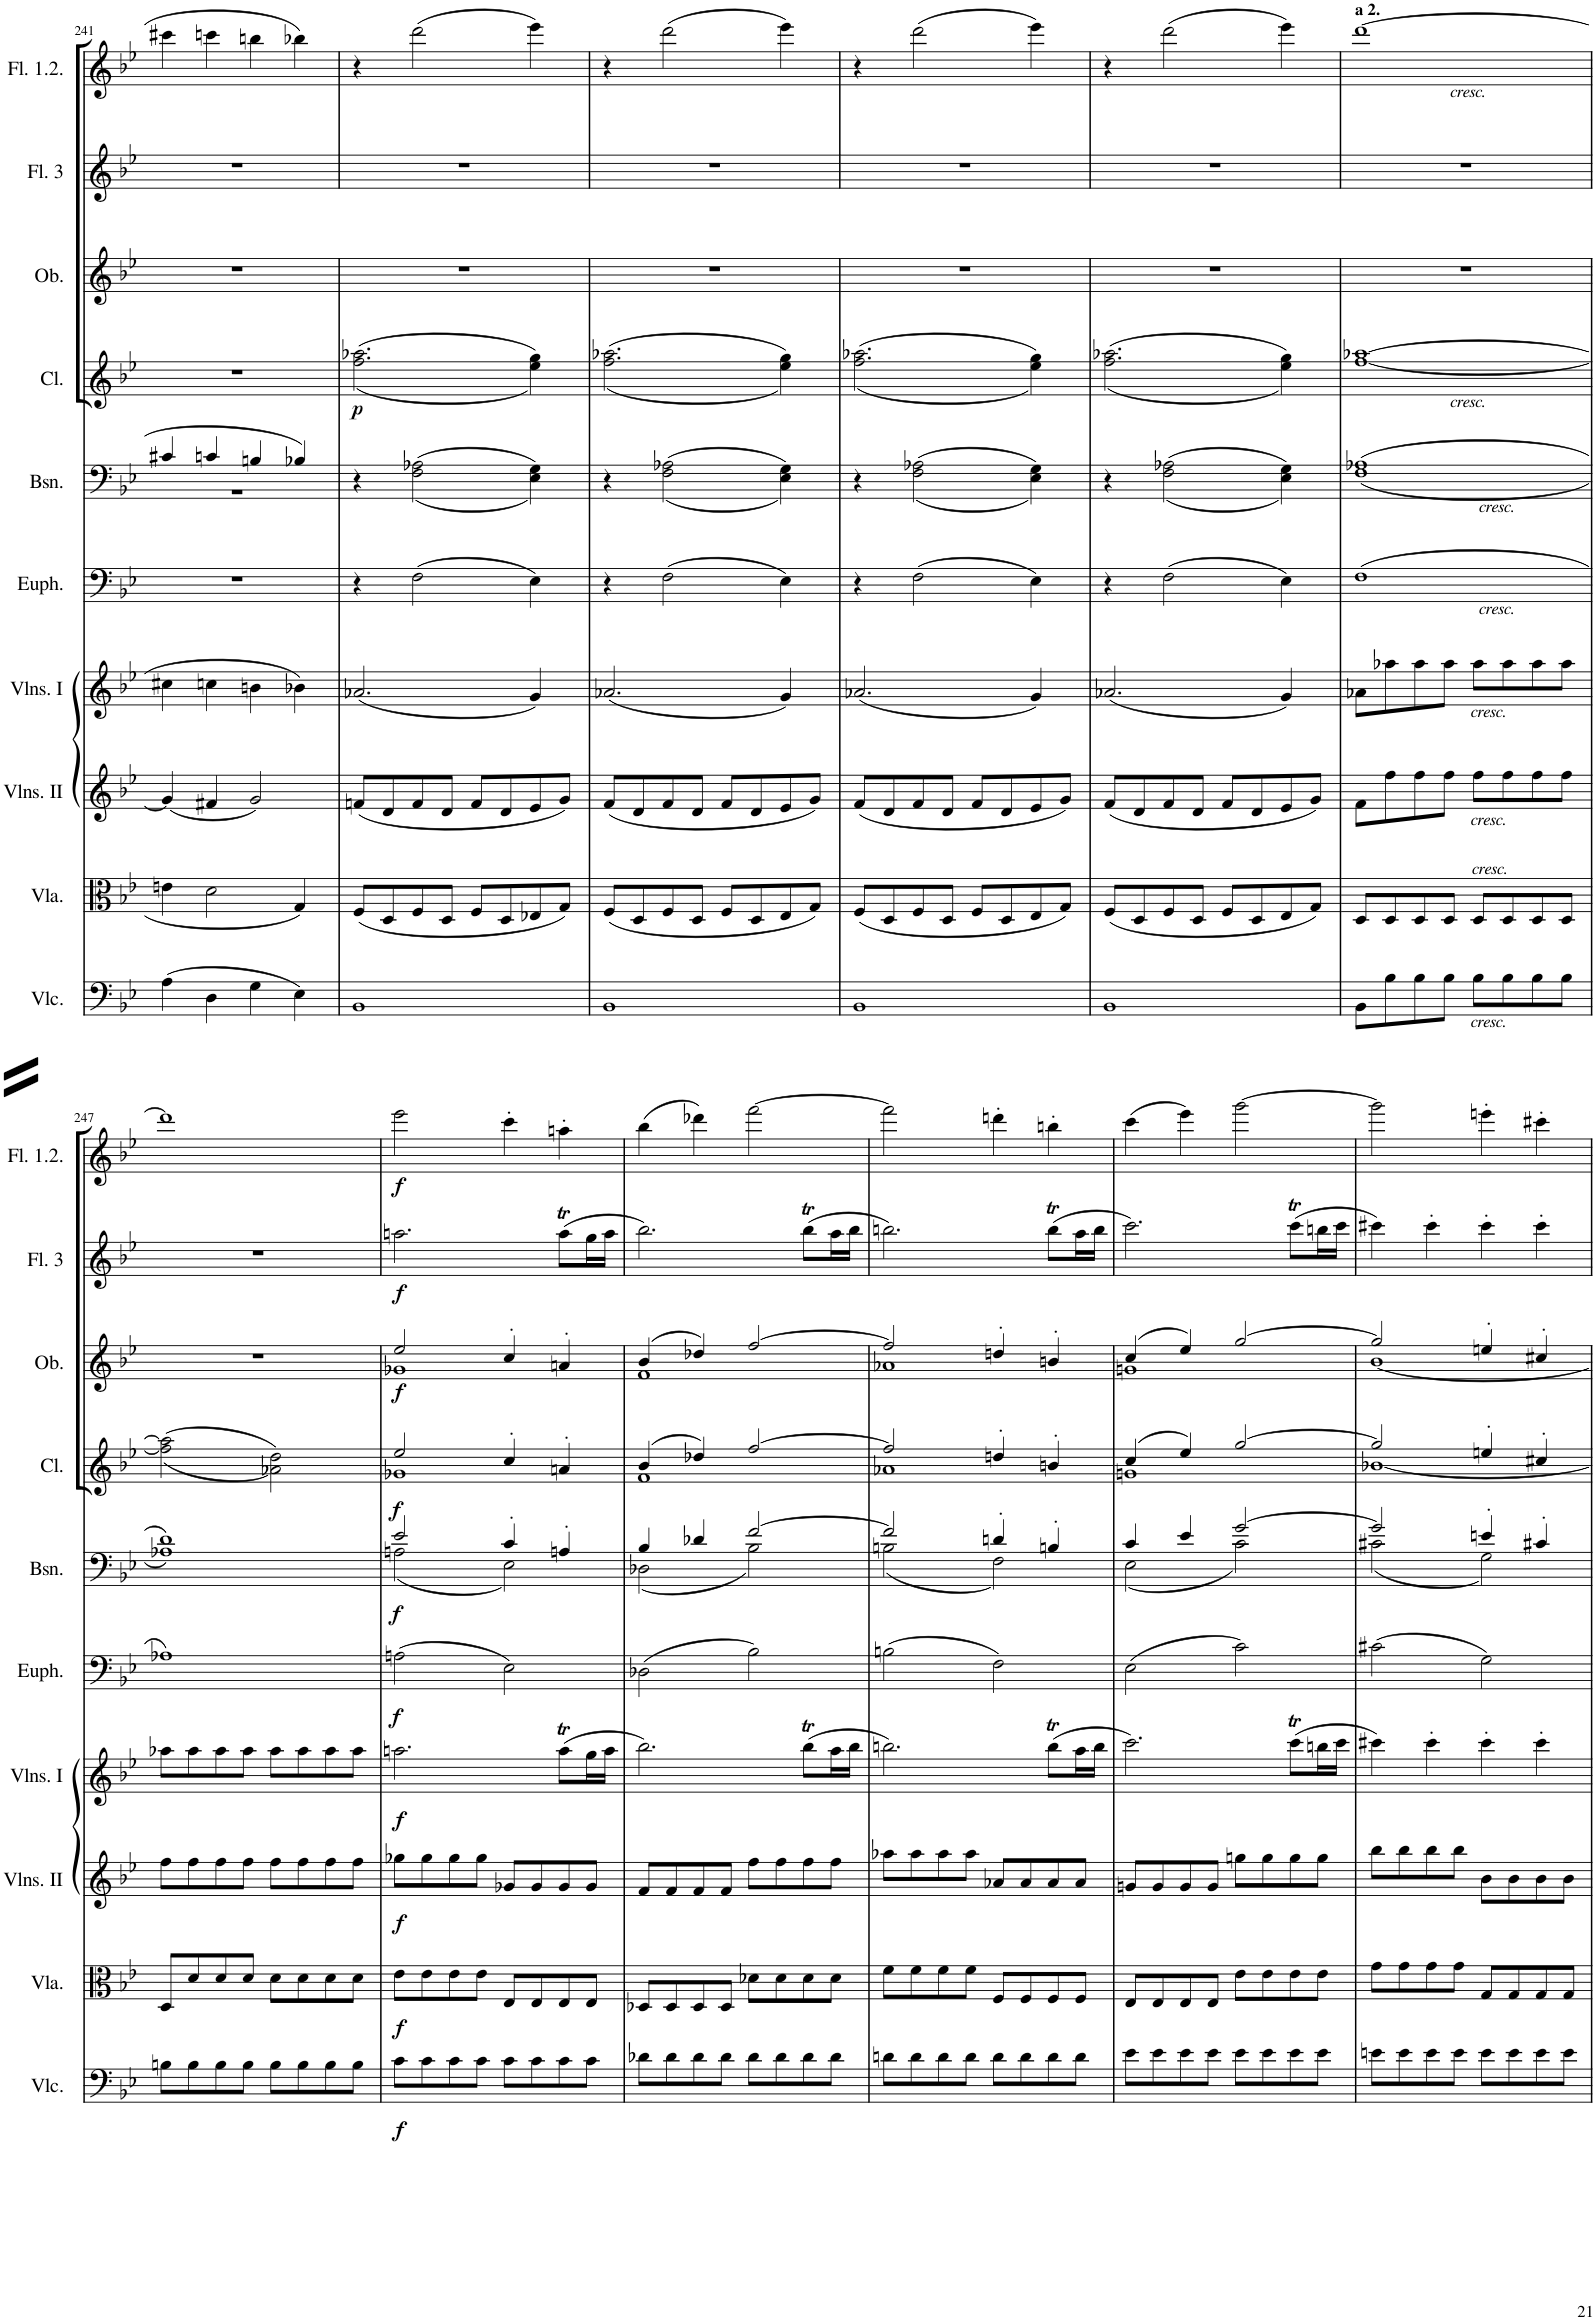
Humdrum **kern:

**kern	**dynam	**kern	**dynam	**kern	**dynam	**kern	**dynam	**kern	**dynam	**kern	**dynam	**kern	**dynam	**kern	**dynam	**kern	**dynam	**kern	**kern	**dynam
*part10	*part10	*part9	*part9	*part8	*part8	*part7	*part7	*part6	*part6	*part5	*part5	*part4	*part4	*part3	*part3	*part2	*part2	*part1	*part1	*part1
*staff11	*staff11	*staff10	*staff10	*staff9	*staff9	*staff8	*staff8	*staff7	*staff7	*staff6	*staff6	*staff5	*staff5	*staff4	*staff4	*staff3	*staff3	*staff2	*staff1	*staff1/2
*I"Violoncello.	*	*I"Viola.	*	*I"Violins II	*	*I"Violins I	*	*I"Euphonium	*	*I"Bassoon	*	*I"Clarinetti in B.	*	*I"Oboi.	*	*I"Flute 3	*	*I"Flute 1.2.	*	*
*I'Vlc.	*	*I'Vla.	*	*I'Vlns. II	*	*I'Vlns. I	*	*I'Euph.	*	*I'Bsn.	*	*I'Cl.	*	*I'Ob.	*	*I'Fl. 3	*	*I'Fl. 1.2.	*	*
!!LO:PB:g=z
*clefF4	*	*clefC3	*	*clefG2	*	*clefG2	*	*clefF4	*	*clefF4	*	*clefG2	*	*clefG2	*	*clefG2	*	*clefG2	*clefG2	*
*	*	*	*	*	*	*	*	*	*	*	*	*Trd1c2	*	*	*	*	*	*	*	*
*k[b-e-]	*	*k[b-e-]	*	*k[b-e-]	*	*k[b-e-]	*	*k[b-e-]	*	*k[b-e-]	*	*k[b-e-]	*	*k[b-e-]	*	*k[b-e-]	*	*k[b-e-]	*k[b-e-]	*
*M2/2	*	*M2/2	*	*M2/2	*	*M2/2	*	*M2/2	*	*M2/2	*	*M2/2	*	*M2/2	*	*M2/2	*	*M2/2	*M2/2	*
*met(c|)	*	*met(c|)	*	*met(c|)	*	*met(c|)	*	*met(c|)	*	*met(c|)	*	*met(c|)	*	*met(c|)	*	*met(c|)	*	*met(c|)	*met(c|)	*
=241	=241	=241	=241	=241	=241	=241	=241	=241	=241	=241	=241	=241	=241	=241	=241	=241	=241	=241	=241	=241
*	*	*	*	*	*	*	*	*	*	*^	*	*	*	*	*	*	*	*	*	*
(4A\	.	4en\	.	(4g/]	.	4cc#X\	.	1r	.	4c#X/	1r	.	1r	.	1r	.	1r	.	1r	4ccc#X\	.
4D\	.	2d\	.	4f#X/	.	4ccn\	.	.	.	4cn/	.	.	.	.	.	.	.	.	.	4cccn\	.
4G\	.	.	.	2g/)	.	4bn\	.	.	.	4Bn/	.	.	.	.	.	.	.	.	.	4bbn\	.
4E-\)	.	4G/	.	.	.	4b-X\	.	.	.	4B-X/	.	.	.	.	.	.	.	.	.	4bb-X\	.
*	*	*	*	*	*	*	*	*	*	*v	*v	*	*	*	*	*	*	*	*	*	*
=242	=242	=242	=242	=242	=242	=242	=242	=242	=242	=242	=242	=242	=242	=242	=242	=242	=242	=242	=242	=242
!	!	!	!	!	!	!	!	!	!	!	!	!	!LO:DY:b	!	!	!	!	!	!	!
1BB-	.	(8F/L	.	(8fn/L	.	(2.a-X/	.	4r	.	4r	.	(<(2.ff\ 2.aa-X\	p	1r	.	1r	.	1r	4r	.
.	.	8D/	.	8d/	.	.	.	.	.	.	.	.	.	.	.	.	.	.	.	.
.	.	8F/	.	8f/	.	.	.	(2F\	.	(<(2F\ 2A-X\	.	.	.	.	.	.	.	.	(2ddd\	.
.	.	8D/J	.	8d/J	.	.	.	.	.	.	.	.	.	.	.	.	.	.	.	.
.	.	8F/L	.	8f/L	.	.	.	.	.	.	.	.	.	.	.	.	.	.	.	.
.	.	8D/	.	8d/	.	.	.	.	.	.	.	.	.	.	.	.	.	.	.	.
.	.	8E-X/	.	8e-/	.	4g/)	.	4E-\)	.	4E-\ 4G\))	.	4ee-\ 4gg\))	.	.	.	.	.	.	4eee-\)	.
.	.	8G/J)	.	8g/J)	.	.	.	.	.	.	.	.	.	.	.	.	.	.	.	.
=243	=243	=243	=243	=243	=243	=243	=243	=243	=243	=243	=243	=243	=243	=243	=243	=243	=243	=243	=243	=243
1BB-	.	(8F/L	.	(8f/L	.	(2.a-X/	.	4r	.	4r	.	(<(2.ff\ 2.aa-X\	.	1r	.	1r	.	1r	4r	.
.	.	8D/	.	8d/	.	.	.	.	.	.	.	.	.	.	.	.	.	.	.	.
.	.	8F/	.	8f/	.	.	.	(2F\	.	((<2F\ 2A-X\	.	.	.	.	.	.	.	.	(2ddd\	.
.	.	8D/J	.	8d/J	.	.	.	.	.	.	.	.	.	.	.	.	.	.	.	.
.	.	8F/L	.	8f/L	.	.	.	.	.	.	.	.	.	.	.	.	.	.	.	.
.	.	8D/	.	8d/	.	.	.	.	.	.	.	.	.	.	.	.	.	.	.	.
.	.	8E-/	.	8e-/	.	4g/)	.	4E-\)	.	4E-\ 4G\))	.	4ee-\ 4gg\))	.	.	.	.	.	.	4eee-\)	.
.	.	8G/J)	.	8g/J)	.	.	.	.	.	.	.	.	.	.	.	.	.	.	.	.
=244	=244	=244	=244	=244	=244	=244	=244	=244	=244	=244	=244	=244	=244	=244	=244	=244	=244	=244	=244	=244
1BB-	.	(8F/L	.	(8f/L	.	(2.a-X/	.	4r	.	4r	.	(<(2.ff\ 2.aa-X\	.	1r	.	1r	.	1r	4r	.
.	.	8D/	.	8d/	.	.	.	.	.	.	.	.	.	.	.	.	.	.	.	.
.	.	8F/	.	8f/	.	.	.	(2F\	.	(<(2F\ 2A-X\	.	.	.	.	.	.	.	.	(2ddd\	.
.	.	8D/J	.	8d/J	.	.	.	.	.	.	.	.	.	.	.	.	.	.	.	.
.	.	8F/L	.	8f/L	.	.	.	.	.	.	.	.	.	.	.	.	.	.	.	.
.	.	8D/	.	8d/	.	.	.	.	.	.	.	.	.	.	.	.	.	.	.	.
.	.	8E-/	.	8e-/	.	4g/)	.	4E-\)	.	4E-\ 4G\))	.	4ee-\ 4gg\))	.	.	.	.	.	.	4eee-\)	.
.	.	8G/J)	.	8g/J)	.	.	.	.	.	.	.	.	.	.	.	.	.	.	.	.
=245	=245	=245	=245	=245	=245	=245	=245	=245	=245	=245	=245	=245	=245	=245	=245	=245	=245	=245	=245	=245
1BB-	.	(8F/L	.	(8f/L	.	(2.a-X/	.	4r	.	4r	.	(<(2.ff\ 2.aa-X\	.	1r	.	1r	.	1r	4r	.
.	.	8D/	.	8d/	.	.	.	.	.	.	.	.	.	.	.	.	.	.	.	.
.	.	8F/	.	8f/	.	.	.	(2F\	.	((<2F\ 2A-X\	.	.	.	.	.	.	.	.	(2ddd\	.
.	.	8D/J	.	8d/J	.	.	.	.	.	.	.	.	.	.	.	.	.	.	.	.
.	.	8F/L	.	8f/L	.	.	.	.	.	.	.	.	.	.	.	.	.	.	.	.
.	.	8D/	.	8d/	.	.	.	.	.	.	.	.	.	.	.	.	.	.	.	.
.	.	8E-/	.	8e-/	.	4g/)	.	4E-\)	.	4E-\ 4G\))	.	4ee-\ 4gg\))	.	.	.	.	.	.	4eee-\)	.
.	.	8G/J)	.	8g/J)	.	.	.	.	.	.	.	.	.	.	.	.	.	.	.	.
=246	=246	=246	=246	=246	=246	=246	=246	=246	=246	=246	=246	=246	=246	=246	=246	=246	=246	=246	=246	=246
!	!	!	!	!	!	!	!	!	!	!	!	!	!	!	!	!	!	!	!LO:TX:b:i:t=cresc.	!
!	!	!	!	!	!	!	!	!	!	!	!	!	!	!	!	!	!	!	!LO:TX:a:B:t=a 2.	!
!	!	!	!	!	!	!	!	!	!	!	!	!LO:TX:b:i:t=cresc.	!	!	!	!	!	!	!	!
*	*	*	*	*	*	*	*	*^	*	*^	*	*	*	*	*	*	*	*	*	*
8BB-'~\L	.	8D'/L	.	8f'~\L	.	8a-X'~\L	.	(1F	2ryy	.	((<1F 1A-X	2ryy	.	[1ff [1aa-X	.	1r	.	1r	.	1r	[1ddd	.
8B-'\	.	8D'/	.	8ff'\	.	8aa-X'\	.	.	.	.	.	.	.	.	.	.	.	.	.	.	.	.
8B-'\	.	8D'/	.	8ff'\	.	8aa-'\	.	.	.	.	.	.	.	.	.	.	.	.	.	.	.	.
8B-'\J	.	8D'/J	.	8ff'\J	.	8aa-'\J	.	.	.	.	.	.	.	.	.	.	.	.	.	.	.	.
!	!	!	!	!	!	!	!	!	!	!	!	!LO:TX:b:i:t=cresc.	!	!	!	!	!	!	!	!	!	!
!	!	!	!	!	!	!	!	!	!LO:TX:b:i:t=cresc.	!	!	!	!	!	!	!	!	!	!	!	!	!
!	!	!	!	!	!	!LO:TX:b:i:t=cresc.	!	!	!	!	!	!	!	!	!	!	!	!	!	!	!	!
!	!	!	!	!LO:TX:b:i:t=cresc.	!	!	!	!	!	!	!	!	!	!	!	!	!	!	!	!	!	!
!	!	!LO:TX:a:i:t=cresc.	!	!	!	!	!	!	!	!	!	!	!	!	!	!	!	!	!	!	!	!
!LO:TX:b:i:t=cresc.	!	!	!	!	!	!	!	!	!	!	!	!	!	!	!	!	!	!	!	!	!	!
8B-'\L	.	8D'/L	.	8ff'\L	.	8aa-'\L	.	.	2ryy	.	.	2ryy	.	.	.	.	.	.	.	.	.	.
8B-'\	.	8D'/	.	8ff'\	.	8aa-'\	.	.	.	.	.	.	.	.	.	.	.	.	.	.	.	.
8B-'\	.	8D'/	.	8ff'\	.	8aa-'\	.	.	.	.	.	.	.	.	.	.	.	.	.	.	.	.
8B-'\J	.	8D'/J	.	8ff'\J	.	8aa-'\J	.	.	.	.	.	.	.	.	.	.	.	.	.	.	.	.
*	*	*	*	*	*	*	*	*v	*v	*	*	*	*	*	*	*	*	*	*	*	*	*
*	*	*	*	*	*	*	*	*	*	*v	*v	*	*	*	*	*	*	*	*	*	*
!!LO:LB:g=z
=247	=247	=247	=247	=247	=247	=247	=247	=247	=247	=247	=247	=247	=247	=247	=247	=247	=247	=247	=247	=247
8Bn'\L	.	8D'/L	.	8ff'\L	.	8aa-X'\L	.	1A-X)	.	1A-X 1d))	.	(<(2ff\] 2aa-\]	.	1r	.	1r	.	1r	1ddd]	.
8B'\	.	8d'/	.	8ff'\	.	8aa-'\	.	.	.	.	.	.	.	.	.	.	.	.	.	.
8B'\	.	8d'/	.	8ff'\	.	8aa-'\	.	.	.	.	.	.	.	.	.	.	.	.	.	.
8B'\J	.	8d'/J	.	8ff'\J	.	8aa-'\J	.	.	.	.	.	.	.	.	.	.	.	.	.	.
8B'\L	.	8d'\L	.	8ff'\L	.	8aa-'\L	.	.	.	.	.	2a-X\ 2dd\))	.	.	.	.	.	.	.	.
8B'\	.	8d'\	.	8ff'\	.	8aa-'\	.	.	.	.	.	.	.	.	.	.	.	.	.	.
8B'\	.	8d'\	.	8ff'\	.	8aa-'\	.	.	.	.	.	.	.	.	.	.	.	.	.	.
8B'\J	.	8d'\J	.	8ff'\J	.	8aa-'\J	.	.	.	.	.	.	.	.	.	.	.	.	.	.
=248	=248	=248	=248	=248	=248	=248	=248	=248	=248	=248	=248	=248	=248	=248	=248	=248	=248	=248	=248	=248
*	*	*	*	*	*	*	*	*	*	*^	*	*^	*	*^	*	*	*	*	*	*
!	!LO:DY:b	!	!LO:DY:b	!	!LO:DY:b	!	!LO:DY:b	!	!LO:DY:b	!	!	!LO:DY:b	!	!	!LO:DY:b	!	!	!LO:DY:b	!	!LO:DY:b	!	!	!LO:DY:b=2
!	!	!	!	!	!	!	!	!	!	!	!	!	!	!	!	!	!	!	!	!	!	!	!LO:DY:n=1:b
8c'\L	f	8e-'\L	f	8gg-X'\L	f	2.aan\	f	(2An\	f	2e-/	(2An\	f	2ee-/	1g-X	f	2ee-/	1g-X	f	2.aan\	f	2.aan	2eee-\	f f
8c'\	.	8e-'\	.	8gg-'\	.	.	.	.	.	.	.	.	.	.	.	.	.	.	.	.	.	.	.
8c'\	.	8e-'\	.	8gg-'\	.	.	.	.	.	.	.	.	.	.	.	.	.	.	.	.	.	.	.
8c'\J	.	8e-'\J	.	8gg-'\J	.	.	.	.	.	.	.	.	.	.	.	.	.	.	.	.	.	.	.
8c'\L	.	8E-'/L	.	8g-X'/L	.	.	.	2E-\)	.	4c'/	2E-\)	.	4cc'/	.	.	4cc'/	.	.	.	.	.	4ccc'\	.
8c'\	.	8E-'/	.	8g-'/	.	.	.	.	.	.	.	.	.	.	.	.	.	.	.	.	.	.	.
8c'\	.	8E-'/	.	8g-'/	.	(8aat\L	.	.	.	4An'/	.	.	4an'/	.	.	4an'/	.	.	(8aat\L	.	8aat\L	4aan'\	.
8c'\J	.	8E-'/J	.	8g-'/J	.	16gg\L	.	.	.	.	.	.	.	.	.	.	.	.	16gg\L	.	16gg\L	.	.
.	.	.	.	.	.	16aa\JJ	.	.	.	.	.	.	.	.	.	.	.	.	16aa\JJ	.	16aa\JJ	.	.
=249	=249	=249	=249	=249	=249	=249	=249	=249	=249	=249	=249	=249	=249	=249	=249	=249	=249	=249	=249	=249	=249	=249	=249
8d-X'\L	.	8D-X'/L	.	8f'/L	.	2.bb-\)	.	(2D-X\	.	4B-/	(2D-X\	.	(4b-/	1f	.	(4b-/	1f	.	2.bb-\)	.	2.bb-	(4bb-\	.
8d-'\	.	8D-'/	.	8f'/	.	.	.	.	.	.	.	.	.	.	.	.	.	.	.	.	.	.	.
8d-'\	.	8D-'/	.	8f'/	.	.	.	.	.	4d-X/	.	.	4dd-X/)	.	.	4dd-X/)	.	.	.	.	.	4ddd-X\)	.
8d-'\J	.	8D-'/J	.	8f'/J	.	.	.	.	.	.	.	.	.	.	.	.	.	.	.	.	.	.	.
8d-'\L	.	8d-X'\L	.	8ff'\L	.	.	.	2B-\)	.	[2f/	2B-\)	.	[2ff/	.	.	[2ff/	.	.	.	.	.	[2fff\	.
8d-'\	.	8d-'\	.	8ff'\	.	.	.	.	.	.	.	.	.	.	.	.	.	.	.	.	.	.	.
8d-'\	.	8d-'\	.	8ff'\	.	(8bb-T\L	.	.	.	.	.	.	.	.	.	.	.	.	(8bb-T\L	.	8bb-T\L	.	.
8d-'\J	.	8d-'\J	.	8ff'\J	.	16aa\L	.	.	.	.	.	.	.	.	.	.	.	.	16aa\L	.	16aa\L	.	.
.	.	.	.	.	.	16bb-\JJ	.	.	.	.	.	.	.	.	.	.	.	.	16bb-\JJ	.	16bb-\JJ	.	.
=250	=250	=250	=250	=250	=250	=250	=250	=250	=250	=250	=250	=250	=250	=250	=250	=250	=250	=250	=250	=250	=250	=250	=250
8dn'\L	.	8f'\L	.	8aa-X'\L	.	2.bbn\)	.	(2Bn\	.	2f/]	(2Bn\	.	2ff/]	1a-X	.	2ff/]	1a-X	.	2.bbn\)	.	2.bbn	2fff\]	.
8d'\	.	8f'\	.	8aa-'\	.	.	.	.	.	.	.	.	.	.	.	.	.	.	.	.	.	.	.
8d'\	.	8f'\	.	8aa-'\	.	.	.	.	.	.	.	.	.	.	.	.	.	.	.	.	.	.	.
8d'\J	.	8f'\J	.	8aa-'\J	.	.	.	.	.	.	.	.	.	.	.	.	.	.	.	.	.	.	.
8d'\L	.	8F'/L	.	8a-X'/L	.	.	.	2F\)	.	4dn'/	2F\)	.	4ddn'/	.	.	4ddn'/	.	.	.	.	.	4dddn'\	.
8d'\	.	8F'/	.	8a-'/	.	.	.	.	.	.	.	.	.	.	.	.	.	.	.	.	.	.	.
8d'\	.	8F'/	.	8a-'/	.	(8bbt\L	.	.	.	4Bn'/	.	.	4bn'/	.	.	4bn'/	.	.	(8bbt\L	.	8bbt\L	4bbn'\	.
8d'\J	.	8F'/J	.	8a-'/J	.	16aa\L	.	.	.	.	.	.	.	.	.	.	.	.	16aa\L	.	16aa\L	.	.
.	.	.	.	.	.	16bb\JJ	.	.	.	.	.	.	.	.	.	.	.	.	16bb\JJ	.	16bb\JJ	.	.
=251	=251	=251	=251	=251	=251	=251	=251	=251	=251	=251	=251	=251	=251	=251	=251	=251	=251	=251	=251	=251	=251	=251	=251
8e-'\L	.	8E-'/L	.	8gn'/L	.	2.ccc\)	.	(2E-\	.	4c/	(2E-\	.	(4cc/	1gn	.	(4cc/	1gn	.	2.ccc\)	.	2.ccc	(4ccc\	.
8e-'\	.	8E-'/	.	8g'/	.	.	.	.	.	.	.	.	.	.	.	.	.	.	.	.	.	.	.
8e-'\	.	8E-'/	.	8g'/	.	.	.	.	.	4e-/	.	.	4ee-/)	.	.	4ee-/)	.	.	.	.	.	4eee-\)	.
8e-'\J	.	8E-'/J	.	8g'/J	.	.	.	.	.	.	.	.	.	.	.	.	.	.	.	.	.	.	.
8e-'\L	.	8e-'\L	.	8ggn'\L	.	.	.	2c\)	.	[2g/	2c\)	.	[2gg/	.	.	[2gg/	.	.	.	.	.	[2ggg\	.
8e-'\	.	8e-'\	.	8gg'\	.	.	.	.	.	.	.	.	.	.	.	.	.	.	.	.	.	.	.
8e-'\	.	8e-'\	.	8gg'\	.	(8cccT\L	.	.	.	.	.	.	.	.	.	.	.	.	(8cccT\L	.	8cccT\L	.	.
8e-'\J	.	8e-'\J	.	8gg'\J	.	16bbn\L	.	.	.	.	.	.	.	.	.	.	.	.	16bbn\L	.	16bbn\L	.	.
.	.	.	.	.	.	16ccc\JJ	.	.	.	.	.	.	.	.	.	.	.	.	16ccc\JJ	.	16ccc\JJ	.	.
=252	=252	=252	=252	=252	=252	=252	=252	=252	=252	=252	=252	=252	=252	=252	=252	=252	=252	=252	=252	=252	=252	=252	=252
8en'\L	.	8g'\L	.	8bb-'\L	.	4ccc#X\)	.	(2c#X\	.	2g/]	(2c#X\	.	2gg/]	[1b-X	.	2gg/]	[1b-	.	4ccc#X\)	.	4ccc#X	2ggg\]	.
8e'\	.	8g'\	.	8bb-'\	.	.	.	.	.	.	.	.	.	.	.	.	.	.	.	.	.	.	.
8e'\	.	8g'\	.	8bb-'\	.	4ccc#'\	.	.	.	.	.	.	.	.	.	.	.	.	4ccc#'\	.	4ccc#'	.	.
8e'\J	.	8g'\J	.	8bb-'\J	.	.	.	.	.	.	.	.	.	.	.	.	.	.	.	.	.	.	.
8e'\L	.	8G'/L	.	8b-'\L	.	4ccc#'\	.	2G\)	.	4en'/	2G\)	.	4een'/	.	.	4een'/	.	.	4ccc#'\	.	4ccc#'	4eeen'\	.
8e'\	.	8G'/	.	8b-'\	.	.	.	.	.	.	.	.	.	.	.	.	.	.	.	.	.	.	.
8e'\	.	8G'/	.	8b-'\	.	4ccc#'\	.	.	.	4c#X'/	.	.	4cc#X'/	.	.	4cc#X'/	.	.	4ccc#'\	.	4ccc#'	4ccc#X'\	.
8e'\J	.	8G'/J	.	8b-'\J	.	.	.	.	.	.	.	.	.	.	.	.	.	.	.	.	.	.	.
*	*	*	*	*	*	*	*	*	*	*v	*v	*	*	*	*	*v	*v	*	*	*	*	*	*
*	*	*	*	*	*	*	*	*	*	*	*	*v	*v	*	*	*	*	*	*	*	*
=	=	=	=	=	=	=	=	=	=	=	=	=	=	=	=	=	=	=	=	=
*-	*-	*-	*-	*-	*-	*-	*-	*-	*-	*-	*-	*-	*-	*-	*-	*-	*-	*-	*-	*-
